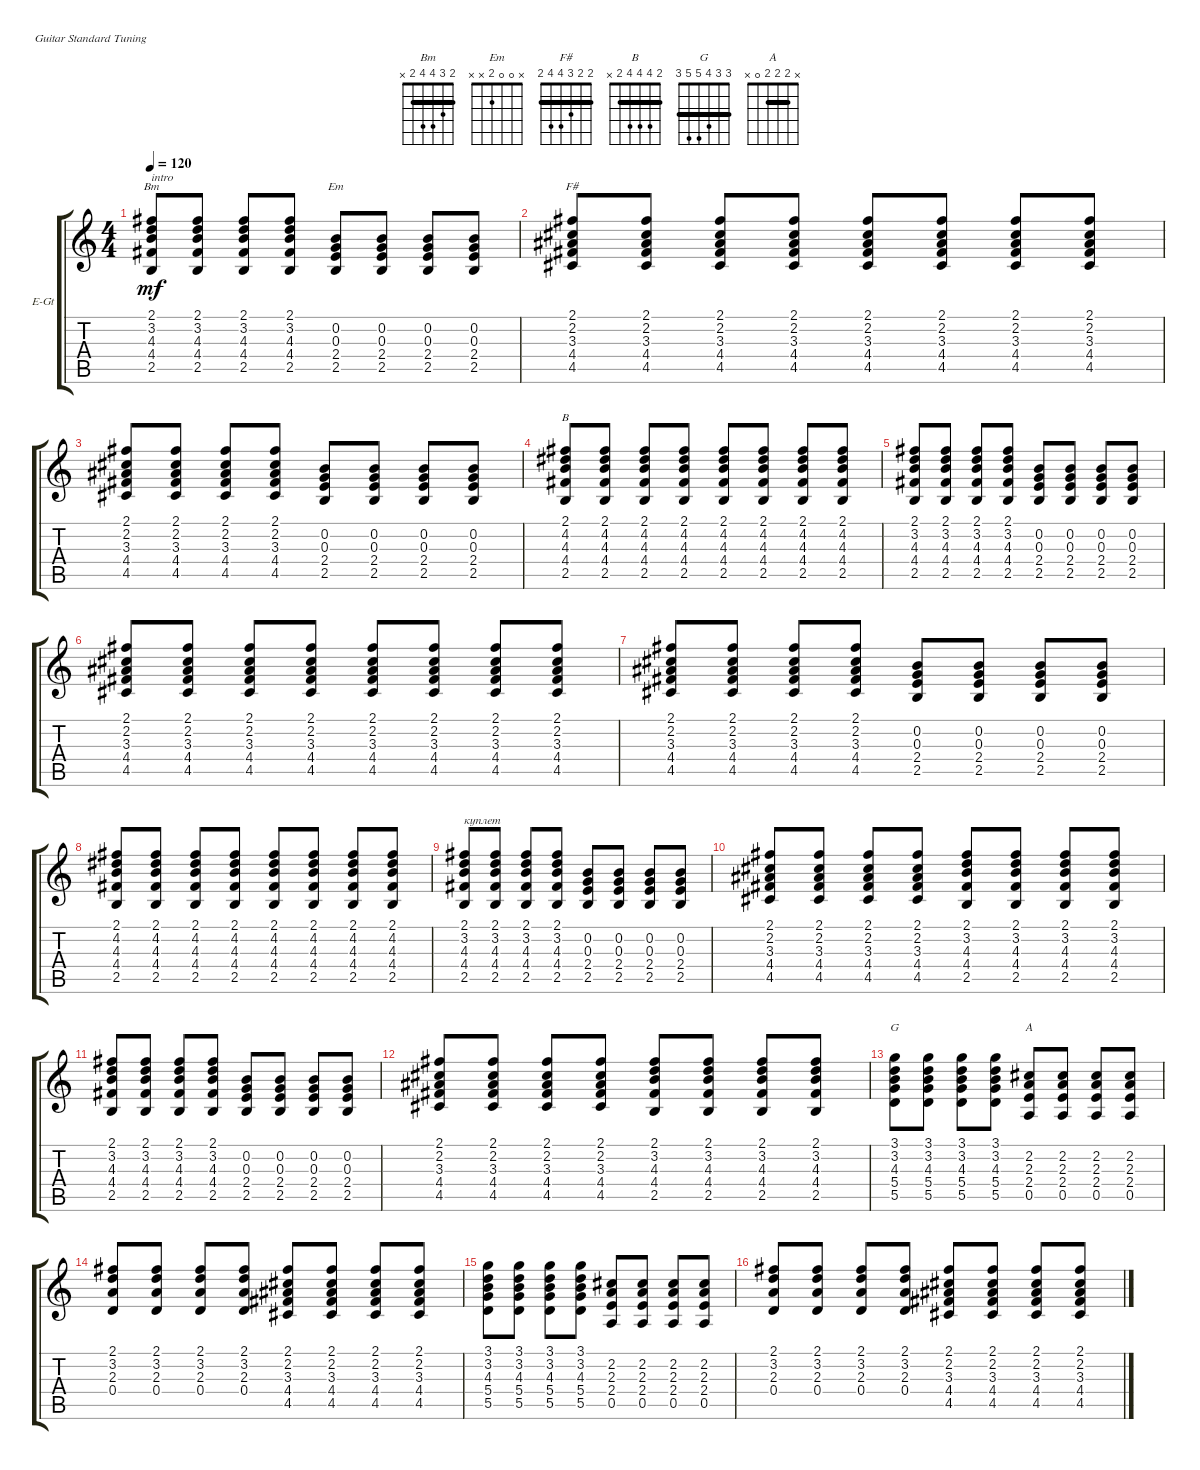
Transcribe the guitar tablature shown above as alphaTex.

\defaultSystemsLayout 4
\bracketExtendMode groupsimilarinstruments
\firstSystemTrackNameOrientation horizontal
\otherSystemsTrackNameOrientation horizontal
\track ("Electric Guitar (Drive)" "E-Gt") {instrument overdrivenguitar}
\staff {score tabs}
\tuning (E4 B3 G3 D3 A2 E2)
\chord ("Bm" 2 3 4 4 2 x) {barre 2}
\chord ("Em" x 0 0 2 x x)
\chord ("F#" 2 2 3 4 4 2) {barre (2 2)}
\chord ("B" 2 4 4 4 2 x) {barre 2}
\chord ("G" 3 3 4 5 5 3) {barre (3 3)}
\chord ("A" x 2 2 2 0 x) {barre (2 2)}
\ts (4 4)
\tempo 120
\clef g2
\ks c
(2.5 4.4 4.3 3.2 2.1).8{ch "Bm" txt "intro" dy mf instrument overdrivenguitar} (2.5 4.4 4.3 3.2 2.1).8 (2.5 4.4 4.3 3.2 2.1).8 (2.5 4.4 4.3 3.2 2.1).8 (2.4 0.3 0.2 2.5).8{ch "Em"} (2.4 0.3 0.2 2.5).8 (2.4 0.3 0.2 2.5).8 (2.4 0.3 0.2 2.5).8 |
(4.5 4.4 3.3 2.2 2.1).8{ch "F#"} (4.5 4.4 3.3 2.2 2.1).8 (4.5 4.4 3.3 2.2 2.1).8 (4.5 4.4 3.3 2.2 2.1).8 (4.5 4.4 3.3 2.2 2.1).8 (4.5 4.4 3.3 2.2 2.1).8 (4.5 4.4 3.3 2.2 2.1).8 (4.5 4.4 3.3 2.2 2.1).8 |
(4.5 4.4 3.3 2.2 2.1).8 (4.5 4.4 3.3 2.2 2.1).8 (4.5 4.4 3.3 2.2 2.1).8 (4.5 4.4 3.3 2.2 2.1).8 (2.4 0.3 0.2 2.5).8 (2.4 0.3 0.2 2.5).8 (2.4 0.3 0.2 2.5).8 (2.4 0.3 0.2 2.5).8 |
(2.5 4.4 4.3 4.2 2.1).8{ch "B"} (2.5 4.4 4.3 4.2 2.1).8 (2.5 4.4 4.3 4.2 2.1).8 (2.5 4.4 4.3 4.2 2.1).8 (2.5 4.4 4.3 4.2 2.1).8 (2.5 4.4 4.3 4.2 2.1).8 (2.5 4.4 4.3 4.2 2.1).8 (2.5 4.4 4.3 4.2 2.1).8 |
(2.5 4.4 4.3 3.2 2.1).8 (2.5 4.4 4.3 3.2 2.1).8 (2.5 4.4 4.3 3.2 2.1).8 (2.5 4.4 4.3 3.2 2.1).8 (2.4 0.3 0.2 2.5).8 (2.4 0.3 0.2 2.5).8 (2.4 0.3 0.2 2.5).8 (2.4 0.3 0.2 2.5).8 |
(4.5 4.4 3.3 2.2 2.1).8 (4.5 4.4 3.3 2.2 2.1).8 (4.5 4.4 3.3 2.2 2.1).8 (4.5 4.4 3.3 2.2 2.1).8 (4.5 4.4 3.3 2.2 2.1).8 (4.5 4.4 3.3 2.2 2.1).8 (4.5 4.4 3.3 2.2 2.1).8 (4.5 4.4 3.3 2.2 2.1).8 |
(4.5 4.4 3.3 2.2 2.1).8 (4.5 4.4 3.3 2.2 2.1).8 (4.5 4.4 3.3 2.2 2.1).8 (4.5 4.4 3.3 2.2 2.1).8 (2.4 0.3 0.2 2.5).8 (2.4 0.3 0.2 2.5).8 (2.4 0.3 0.2 2.5).8 (2.4 0.3 0.2 2.5).8 |
(2.5 4.4 4.3 4.2 2.1).8 (2.5 4.4 4.3 4.2 2.1).8 (2.5 4.4 4.3 4.2 2.1).8 (2.5 4.4 4.3 4.2 2.1).8 (2.5 4.4 4.3 4.2 2.1).8 (2.5 4.4 4.3 4.2 2.1).8 (2.5 4.4 4.3 4.2 2.1).8 (2.5 4.4 4.3 4.2 2.1).8 |
(2.5 4.4 4.3 3.2 2.1).8{txt "куплет"} (2.5 4.4 4.3 3.2 2.1).8 (2.5 4.4 4.3 3.2 2.1).8 (2.5 4.4 4.3 3.2 2.1).8 (2.4 0.3 0.2 2.5).8 (2.4 0.3 0.2 2.5).8 (2.4 0.3 0.2 2.5).8 (2.4 0.3 0.2 2.5).8 |
(4.5 4.4 3.3 2.2 2.1).8 (4.5 4.4 3.3 2.2 2.1).8 (4.5 4.4 3.3 2.2 2.1).8 (4.5 4.4 3.3 2.2 2.1).8 (2.5 4.4 4.3 3.2 2.1).8 (2.5 4.4 4.3 3.2 2.1).8 (2.5 4.4 4.3 3.2 2.1).8 (2.5 4.4 4.3 3.2 2.1).8 |
(2.5 4.4 4.3 3.2 2.1).8 (2.5 4.4 4.3 3.2 2.1).8 (2.5 4.4 4.3 3.2 2.1).8 (2.5 4.4 4.3 3.2 2.1).8 (2.4 0.3 0.2 2.5).8 (2.4 0.3 0.2 2.5).8 (2.4 0.3 0.2 2.5).8 (2.4 0.3 0.2 2.5).8 |
(4.5 4.4 3.3 2.2 2.1).8 (4.5 4.4 3.3 2.2 2.1).8 (4.5 4.4 3.3 2.2 2.1).8 (4.5 4.4 3.3 2.2 2.1).8 (2.5 4.4 4.3 3.2 2.1).8 (2.5 4.4 4.3 3.2 2.1).8 (2.5 4.4 4.3 3.2 2.1).8 (2.5 4.4 4.3 3.2 2.1).8 |
(5.5 5.4 4.3 3.2 3.1).8{ch "G"} (5.5 5.4 4.3 3.2 3.1).8 (5.5 5.4 4.3 3.2 3.1).8 (5.5 5.4 4.3 3.2 3.1).8 (0.5 2.4 2.3 2.2).8{ch "A"} (0.5 2.4 2.3 2.2).8 (0.5 2.4 2.3 2.2).8 (0.5 2.4 2.3 2.2).8 |
(0.4 2.3 3.2 2.1).8 (0.4 2.3 3.2 2.1).8 (0.4 2.3 3.2 2.1).8 (0.4 2.3 3.2 2.1).8 (4.5 4.4 3.3 2.2 2.1).8 (4.5 4.4 3.3 2.2 2.1).8 (4.5 4.4 3.3 2.2 2.1).8 (4.5 4.4 3.3 2.2 2.1).8 |
(5.5 5.4 4.3 3.2 3.1).8 (5.5 5.4 4.3 3.2 3.1).8 (5.5 5.4 4.3 3.2 3.1).8 (5.5 5.4 4.3 3.2 3.1).8 (0.5 2.4 2.3 2.2).8 (0.5 2.4 2.3 2.2).8 (0.5 2.4 2.3 2.2).8 (0.5 2.4 2.3 2.2).8 |
(0.4 2.3 3.2 2.1).8 (0.4 2.3 3.2 2.1).8 (0.4 2.3 3.2 2.1).8 (0.4 2.3 3.2 2.1).8 (4.5 4.4 3.3 2.2 2.1).8 (4.5 4.4 3.3 2.2 2.1).8 (4.5 4.4 3.3 2.2 2.1).8 (4.5 4.4 3.3 2.2 2.1).8
